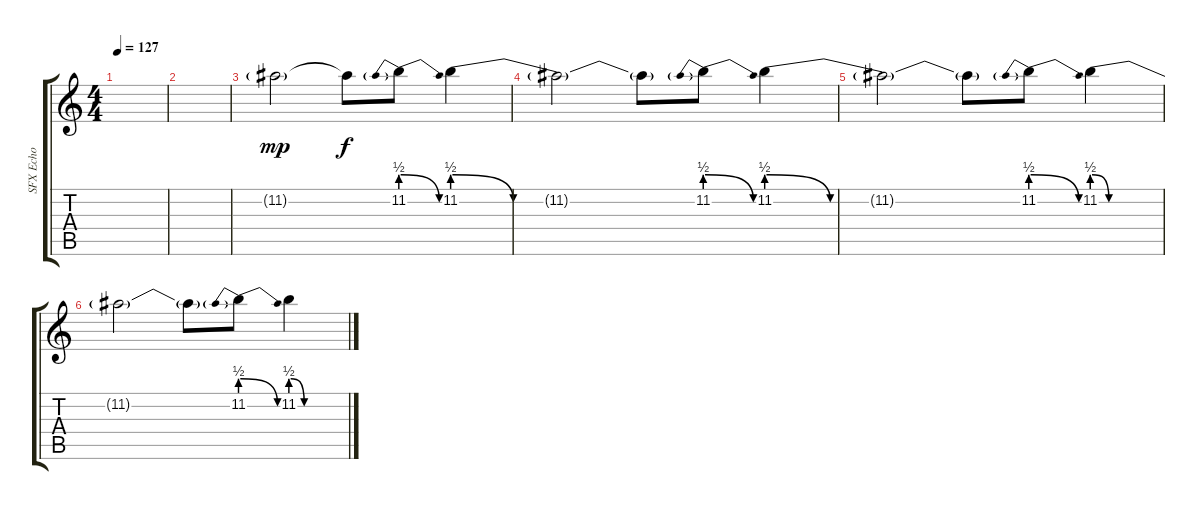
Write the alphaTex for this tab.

\track ("SFX Echo" "SFX Echo") {instrument overdrivenguitar}
\staff {score tabs}
\tuning (E4 B3 G3 D3 A2 E2) {hide}
\ts (4 4)
\tempo 127
\clef g2
\ks c
|
|
11.2{g}.2{dy mp} 11.2{t}.8{dy f} 11.2{be (prebendrelease 0 2 60 0)}.8 11.2{be (custom 0 2 15 0 30 0 45 0 60 0)}.4 |
11.2{t}.2 11.2{t}.8 11.2{be (prebendrelease 0 2 60 0)}.8 11.2{be (custom 0 2 15 0 30 0 45 0 60 0)}.4 |
11.2{t}.2 11.2{t}.8 11.2{be (prebendrelease 0 2 60 0)}.8 11.2{be (custom 0 2 15 0 30 0 45 0 60 0)}.4 |
11.2{t}.2 11.2{t}.8 11.2{be (prebendrelease 0 2 60 0)}.8 11.2{be (custom 0 2 15 0 30 0 45 0 60 0)}.4
